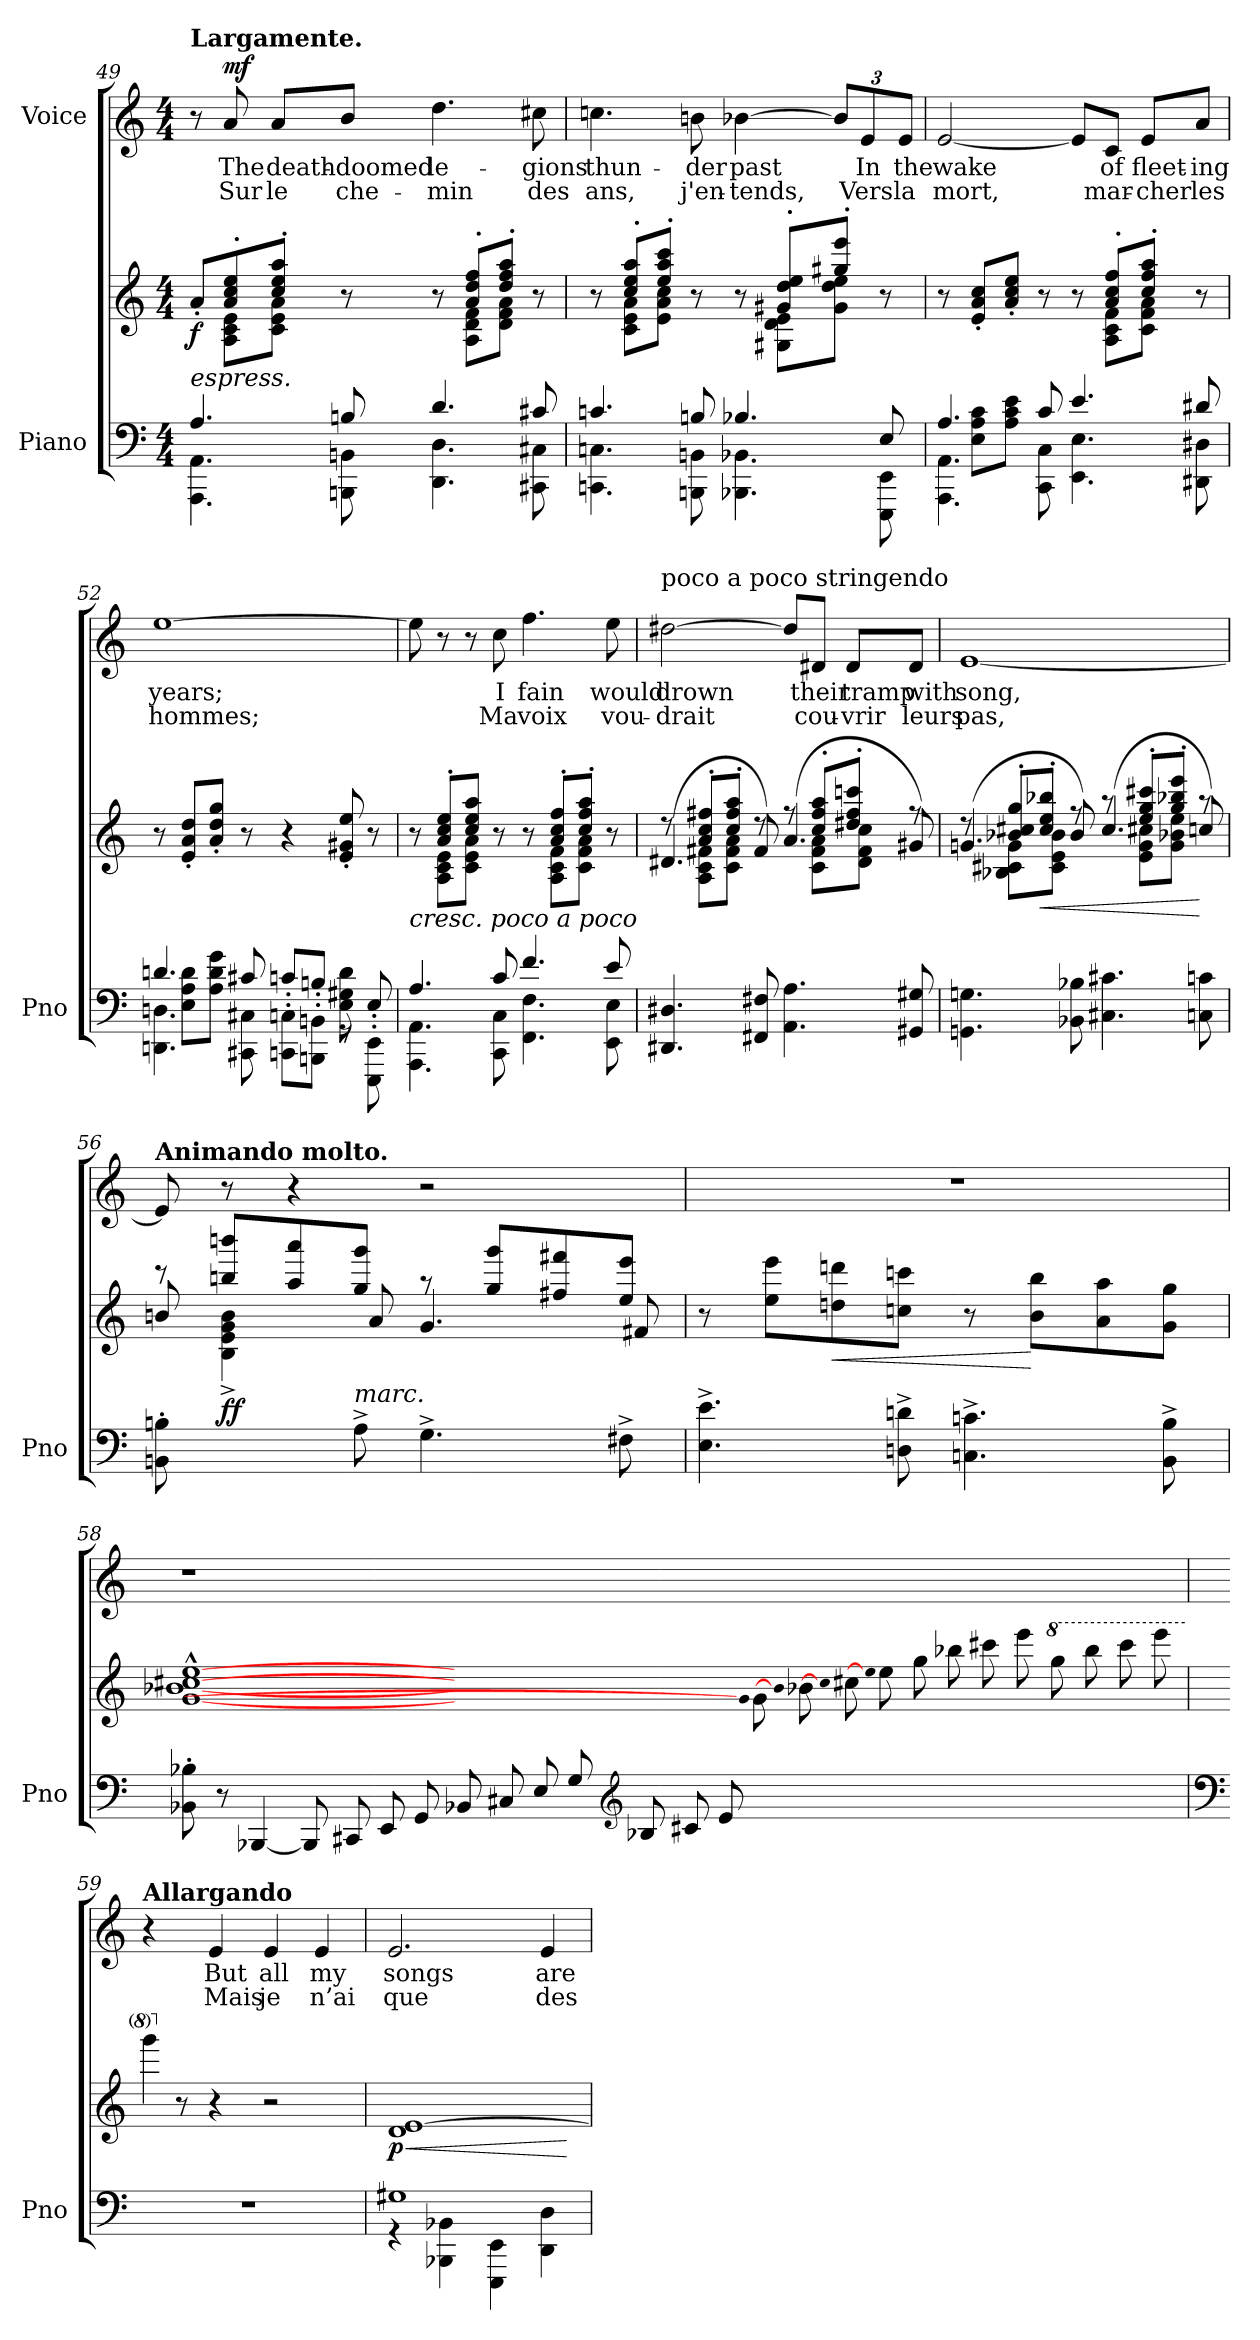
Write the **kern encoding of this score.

**kern	**kern	**dynam	**kern	**text	**text	**dynam
*part2	*part2	*part2	*part1	*part1	*part1	*part1
*staff3	*staff2	*staff2/3	*staff1	*staff1	*staff1	*staff1
*I"Piano	*	*	*I"Voice	*	*	*
*I'Pno	*	*	*	*	*	*
*clefF4	*clefG2	*	*clefG2	*	*	*
*k[]	*k[]	*	*k[]	*	*	*
*M4/4	*M4/4	*	*M4/4	*	*	*
=49	=49	=49	=49	=49	=49	=49
*^	*^	*	*	*	*	*
!	!	!	!	!	!LO:TX:a:B:t=Largamente.	!	!	!
!LO:TX:i:t=espress.	!	!	!	!	!	!	!	!
!	!	!	!	!LO:DY:b	!	!	!	!
4.A/	4.AAA\ 4.AA\	8a'>/L	8ryy	f	8r	.	.	.
!	!	!	!	!	!	!	!	!LO:DY:a
.	.	8a/' 8cc/' 8ee/'	8A\ 8c\ 8e\L	.	8a/	The	Sur	mf
.	.	8cc/' 8ee/' 8aa/'J	8c\ 8e\ 8a\J	.	8a/L	death-	le	.
8Bn/	8BBBn\ 8BBn\	8r	4ryy	.	8b/J	-doomed	che-	.
4.d/	4.DD\ 4.D\	8r	.	.	4.dd\	le-	-min	.
.	.	8a/' 8dd/' 8ff/'L	8A\ 8d\ 8f\L	.	.	.	.	.
.	.	8dd/' 8ff/' 8aa/'J	8d\ 8f\ 8a\J	.	.	.	.	.
8c#X/	8CC#X\ 8C#X\	8r	8ryy	.	8cc#X\	-gions	des	.
=50	=50	=50	=50	=50	=50	=50	=50	=50
4.cn/	4.CCn\ 4.Cn\	8r	8ryy	.	4.ccn\	thun-	ans,	.
.	.	8cc/' 8ee/' 8aa/'L	8c\ 8e\ 8a\L	.	.	.	.	.
.	.	8ee/' 8aa/' 8ccc/'J	8e\ 8a\ 8cc\J	.	.	.	.	.
8Bn/	8BBBn\ 8BBn\	8r	4ryy	.	8bn\	-der	j'en-	.
4.B-X/	4.BBB-X\ 4.BB-X\	8r	.	.	[4b-X\	past	-tends,	.
.	.	8g#X/' 8dd/' 8ee/'L	8G#X\ 8d\ 8e\L	.	.	.	.	.
.	.	8gg#X/' 8eee/'J	8g#\ 8dd\ 8ee\J	.	12b-/L]	.	.	.
.	.	.	.	.	12e/	In	Vers	.
8E/	8EEE\ 8EE\	8r	8ryy	.	.	.	.	.
.	.	.	.	.	12e/J	the	la	.
=51	=51	=51	=51	=51	=51	=51	=51	=51
*	*^	*	*	*	*	*	*	*
8ryy	4.A/	4.AAA\ 4.AA\	8r	8ryy	.	[2e/	wake	mort,	.
*	*	*	*v	*v	*	*	*	*	*
8E\ 8A\ 8c\L	.	.	8e/' 8a/' 8cc/'L	.	.	.	.	.
8A\ 8c\ 8e\J	.	.	8a/' 8cc/' 8ee/'J	.	.	.	.	.
2ryy	8c/	8CC\ 8C\	8r	.	.	.	.	.
.	4.e/	4.EE\ 4.E\	8r	.	8e/L]	.	.	.
*	*	*	*^	*	*	*	*	*
.	.	.	8a/' 8cc/' 8ff/'L	8A\ 8c\ 8f\L	.	8c/J	of	mar-	.
.	.	.	8cc/' 8ff/' 8aa/'J	8c\ 8f\ 8a\J	.	8e/L	fleet-	-cher	.
8ryy	8d#X/	8DD#X\ 8D#X\	8r	8ryy	.	8a/J	-ing	les	.
*	*	*	*v	*v	*	*	*	*	*
=52	=52	=52	=52	=52	=52	=52	=52	=52
8ryy	4.dn/	4.DDn\ 4.Dn\	8r	.	[1ee	years;	hommes;	.
8E\ 8A\ 8d\L	.	.	8e/' 8a/' 8dd/'L	.	.	.	.	.
8A\ 8d\ 8g\J	.	.	8a/' 8dd/' 8gg/'J	.	.	.	.	.
4.ryy	8c#X/	8CC#X\ 8C#X\	8r	.	.	.	.	.
.	8cn'/L	8CCn\' 8Cn\'L	4r	.	.	.	.	.
.	8Bn'/J	8BBBn\' 8BBn\'J	.	.	.	.	.	.
8E\ 8G#X\ 8d\	8r	8ryy	8e/' 8g#X/' 8ee/'	.	.	.	.	.
8ryy	8E'/	8EEE\' 8EE\'	8r	.	.	.	.	.
=53	=53	=53	=53	=53	=53	=53	=53	=53
*	*	*	*^	*	*	*	*	*
!	!	!	!LO:TX:b:i:t=cresc. poco a poco	!	!	!	!	!	!
*	*v	*v	*	*	*	*	*	*	*
4.A/	4.AAA\ 4.AA\	8r	8ryy	.	8ee\]	.	.	.
.	.	8a/' 8cc/' 8ee/'L	8A\ 8c\ 8e\L	.	8r	.	.	.
.	.	8cc 8ee 8aaJ	8c\ 8e\ 8a\J	.	8r	.	.	.
8c/	8CC\ 8C\	8r	4ryy	.	8cc\	I	Ma	.
4.f/	4.FF\ 4.F\	8r	.	.	4.ff\	fain	voix	.
.	.	8a/' 8cc/' 8ff/'L	8A\ 8c\ 8f\L	.	.	.	.	.
.	.	8cc/' 8ff/' 8aa/'J	8c\ 8f\ 8a\J	.	.	.	.	.
8e/	8EE\ 8E\	8r	8ryy	.	8ee\	would	vou-	.
=54	=54	=54	=54	=54	=54	=54	=54	=54
*	*	*	*^	*	*	*	*	*
!	!	!	!	!	!	!LO:TX:a:t=poco a poco stringendo	!	!	!
*v	*v	*	*	*	*	*	*	*	*
4.DD#X/ 4.D#X/	8r	8ryy	(<4.d#X/	.	[2dd#X\	drown	-drait	.
.	8a/' 8cc/' 8ff#X/'L	8A\ 8c\ 8f#X\L	.	.	.	.	.	.
.	8cc/' 8ff#/' 8aa/'J	8c\ 8f#\ 8a\J	.	.	.	.	.	.
8FF#X/ 8F#X/	8r	4ryy	8f#/)	.	.	.	.	.
4.AA\ 4.A\	8r	.	(<4.a/	.	8dd#/L]	.	.	.
.	8cc/' 8ff#/' 8aa/'L	8c\ 8f#\ 8a\L	.	.	8d#X/J	their	cou-	.
.	8dd#X/' 8ff#/' 8cccn/'J	8d#\ 8f#\ 8cc\J	.	.	8d#/L	tramp	-vrir	.
8GG#X/ 8G#X/	8r	8ryy	8g#X/)	.	8d#/J	with	leurs	.
=55	=55	=55	=55	=55	=55	=55	=55	=55
4.GGn\ 4.Gn\	8r	8ryy	(<4.gn/	.	[1e	song,	pas,	.
.	8b-X/' 8cc#X/' 8gg/'L	8B-X\ 8c#X\ 8g\L	.	.	.	.	.	.
!	!	!	!	!LO:HP:b	!	!	!	!
.	8cc#/' 8ee/' 8bb-X/'J	8c#\ 8e\ 8b-\J	.	<	.	.	.	.
8BB-X\ 8B-X\	8r	4ryy	8b-/)	.	.	.	.	.
4.C#X\ 4.c#X\	8r	.	(<4.cc#/	.	.	.	.	.
.	8ee/' 8gg/' 8ccc#X/'L	8e\ 8g\ 8cc#X\L	.	.	.	.	.	.
.	8gg/' 8bb-X/' 8eee/'J	8g\ 8b-X\ 8ee\J	.	.	.	.	.	.
8Cn\ 8cn\	8r	8ryy	8ccn/)	[	.	.	.	.
=56	=56	=56	=56	=56	=56	=56	=56	=56
!	!	!	!	!	!LO:TX:a:B:t=Animando molto.	!	!	!
*	*	*v	*v	*	*	*	*	*
8BBn\' 8Bn\'	8r	8bn/	.	8e/]	.	.	.
!	!	!	!LO:DY:a=2	!	!	!	!
4ryy	8bbn/ 8bbbn/L	4B\^< 4e\^< 4g\^< 4b\^<	ff	8r	.	.	.
.	8aa/ 8aaa/	.	.	4r	.	.	.
!LO:TX:i:t=marc.	!	!	!	!	!	!	!
8A^\	8gg/ 8ggg/J	8a/	.	.	.	.	.
4.G^\	8r	4.g/	.	2r	.	.	.
.	8gg/ 8ggg/L	.	.	.	.	.	.
.	8ff#X/ 8fff#X/	.	.	.	.	.	.
8F#X^\	8ee/ 8eee/J	8f#X/	.	.	.	.	.
*	*v	*v	*	*	*	*	*
=57	=57	=57	=57	=57	=57	=57
4.E\^ 4.e\^	8r	.	1r	.	.	.
.	8ee\ 8eee\L	.	.	.	.	.
!	!	!LO:HP:b	!	!	!	!
.	8ddn\ 8dddn\	<	.	.	.	.
8Dn\^ 8dn\^	8ccn\ 8cccn\J	.	.	.	.	.
4.Cn\^ 4.cn\^	8r	.	.	.	.	.
.	8b\ 8bb\L	[	.	.	.	.
.	8a\ 8aa\	.	.	.	.	.
8BB\^ 8B\^	8g\ 8gg\J	.	.	.	.	.
=58	=58	=58	=58	=58	=58	=58
*	*^	*	*	*	*	*
!	!	!	!LO:DY:b	!	!	!	!
!	!	!	!LO:DY:n=1:b	!	!	!	!
8BB-X\' 8B-X\'	[1g^^ [1b-X^^ [1cc#X^^ [1ee^^	1...ryy	other-dynamics other-dynamics	1r	.	.	.
8r	.	.	.	.	.	.	.
[4BBB-X/	.	.	.	.	.	.	.
(8BBB-/L]	.	.	.	.	.	.	.
8CC#X/	.	.	.	.	.	.	.
8EE/	.	.	.	.	.	.	.
8GG/	.	.	.	.	.	.	.
8BB-X/	0ryy	.	.	0ryy	.	.	.
8C#X/	.	.	.	.	.	.	.
8E/	.	.	.	.	.	.	.
8G/	.	.	.	.	.	.	.
*clefG2	*	*	*	*	*	*	*
8B-X/	.	.	.	.	.	.	.
8c#X/	.	.	.	.	.	.	.
8e/	.	.	.	.	.	.	.
.	.	qg]	.	.	.	.	.
1.ryy	.	8g\	.	.	.	.	.
.	.	qb-]	.	.	.	.	.
.	.	8b-X\	.	.	.	.	.
.	.	qcc#]	.	.	.	.	.
.	.	8cc#X\	.	.	.	.	.
.	.	qee]	.	.	.	.	.
.	.	8ee\	.	.	.	.	.
.	.	8gg\	.	.	.	.	.
.	.	8bb-X\	.	.	.	.	.
.	.	8ccc#X\	.	.	.	.	.
.	.	8eee\	.	.	.	.	.
*	*8va	*	*	*	*	*	*
.	.	8ggg\	.	.	.	.	.
.	4.ryy	8bbb-\	.	4.ryy	.	.	.
.	.	8cccc#\	.	.	.	.	.
.	.	8eeee\	.	.	.	.	.
=59	=59	=59	=59	=59	=59	=59	=59
*clefF4	*	*	*	*	*	*	*
*^	*	*	*	*	*	*	*
!	!	!	!	!	!LO:TX:a:B:t=Allargando	!	!	!
8ryy	1r	8ryy	8gggg\J)	.	4r	.	.	.
*	*	*X8va	*	*	*	*	*	*
2..ryy	.	8r	2..ryy	.	.	.	.	.
!	!	!	!	!	!	!	!	!LO:DY:a
!	!	!	!	!	!	!	!	!LO:DY:n=1:a
.	.	4r	.	.	4e/	But	Mais	mp other-dynamics
.	.	2r	.	.	4e/	all	je	.
.	.	.	.	.	4e/	my	n’ai	.
*	*	*v	*v	*	*	*	*	*
=60	=60	=60	=60	=60	=60	=60	=60
!	!	!	!LO:HP:b	!	!	!	!
!	!	!	!LO:DY:n=1:b	!	!	!	!
1G#X	4r	1d [1e	< p	2.e/	songs	que	.
.	4BBB-X\ 4BB-X\	.	.	.	.	.	.
.	4EEE\ 4EE\	.	.	.	.	.	.
.	4DD\ 4D\	.	.	4e/	are	des	.
*v	*v	*	*	*	*	*	*
.	.	[	.	.	.	.
=	=	=	=	=	=	=
*-	*-	*-	*-	*-	*-	*-
